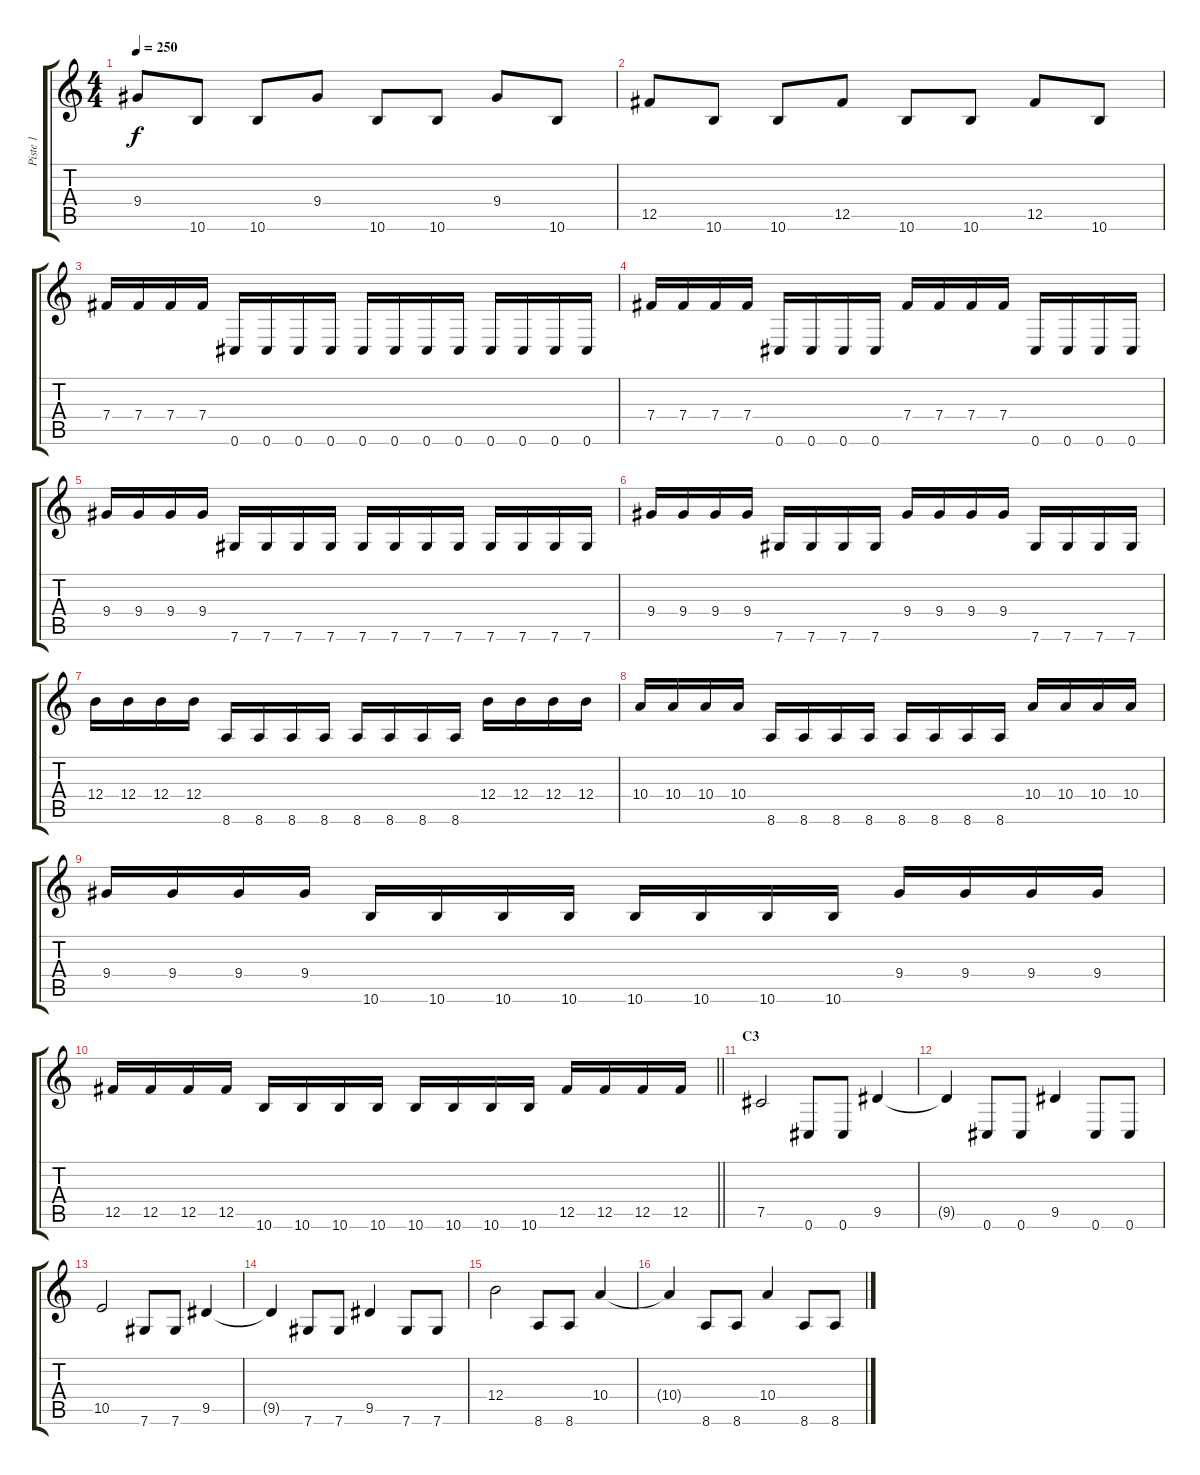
\track ("Piste 1" "Piste 1") {instrument distortionguitar}
\staff {score tabs}
\tuning (Db4 Ab3 E3 B2 Gb2 Db2) {hide}
\ts (4 4)
\tempo 250
\clef g2
\ks c
9.4.8{dy f} 10.6.8 10.6.8 9.4.8 10.6.8 10.6.8 9.4.8 10.6.8 |
12.5.8 10.6.8 10.6.8 12.5.8 10.6.8 10.6.8 12.5.8 10.6.8 |
7.4.16 7.4.16 7.4.16 7.4.16 0.6.16 0.6.16 0.6.16 0.6.16 0.6.16 0.6.16 0.6.16 0.6.16 0.6.16 0.6.16 0.6.16 0.6.16 |
7.4.16 7.4.16 7.4.16 7.4.16 0.6.16 0.6.16 0.6.16 0.6.16 7.4.16 7.4.16 7.4.16 7.4.16 0.6.16 0.6.16 0.6.16 0.6.16 |
9.4.16 9.4.16 9.4.16 9.4.16 7.6.16 7.6.16 7.6.16 7.6.16 7.6.16 7.6.16 7.6.16 7.6.16 7.6.16 7.6.16 7.6.16 7.6.16 |
9.4.16 9.4.16 9.4.16 9.4.16 7.6.16 7.6.16 7.6.16 7.6.16 9.4.16 9.4.16 9.4.16 9.4.16 7.6.16 7.6.16 7.6.16 7.6.16 |
12.4.16 12.4.16 12.4.16 12.4.16 8.6.16 8.6.16 8.6.16 8.6.16 8.6.16 8.6.16 8.6.16 8.6.16 12.4.16 12.4.16 12.4.16 12.4.16 |
10.4.16 10.4.16 10.4.16 10.4.16 8.6.16 8.6.16 8.6.16 8.6.16 8.6.16 8.6.16 8.6.16 8.6.16 10.4.16 10.4.16 10.4.16 10.4.16 |
9.4.16 9.4.16 9.4.16 9.4.16 10.6.16 10.6.16 10.6.16 10.6.16 10.6.16 10.6.16 10.6.16 10.6.16 9.4.16 9.4.16 9.4.16 9.4.16 |
\barLineRight lightlight
12.5.16 12.5.16 12.5.16 12.5.16 10.6.16 10.6.16 10.6.16 10.6.16 10.6.16 10.6.16 10.6.16 10.6.16 12.5.16 12.5.16 12.5.16 12.5.16 |
\section ("" "C3")
7.5.2 0.6.8 0.6.8 9.5.4 |
9.5{t}.4 0.6.8 0.6.8 9.5.4 0.6.8 0.6.8 |
10.5.2 7.6.8 7.6.8 9.5.4 |
9.5{t}.4 7.6.8 7.6.8 9.5.4 7.6.8 7.6.8 |
12.4.2 8.6.8 8.6.8 10.4.4 |
10.4{t}.4 8.6.8 8.6.8 10.4.4 8.6.8 8.6.8
